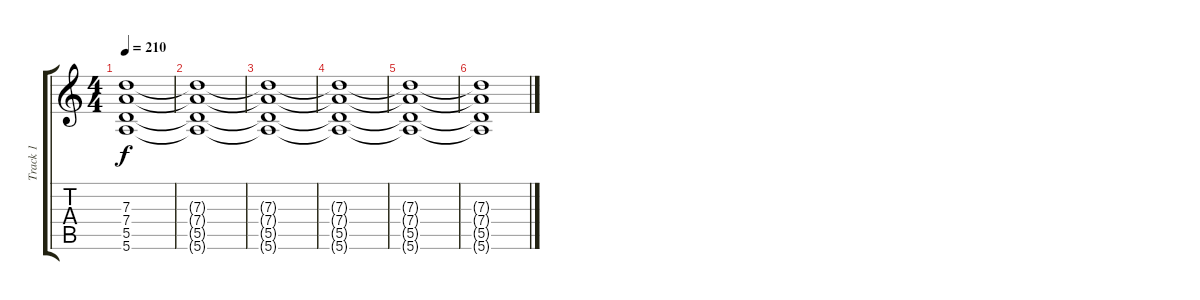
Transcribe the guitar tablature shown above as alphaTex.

\track ("Track 1" "Track 1") {instrument distortionguitar}
\staff {score tabs}
\tuning (E4 B3 G3 D3 A2 E2) {hide}
\ts (4 4)
\tempo 210
\clef g2
\ks c
(7.3{t} 7.4{t} 5.5{t} 5.6{t}).1{dy f} |
(7.3{t} 7.4{t} 5.5{t} 5.6{t}).1 |
(7.3{t} 7.4{t} 5.5{t} 5.6{t}).1 |
(7.3{t} 7.4{t} 5.5{t} 5.6{t}).1 |
(7.3{t} 7.4{t} 5.5{t} 5.6{t}).1 |
(7.3{t} 7.4{t} 5.5{t} 5.6{t}).1
